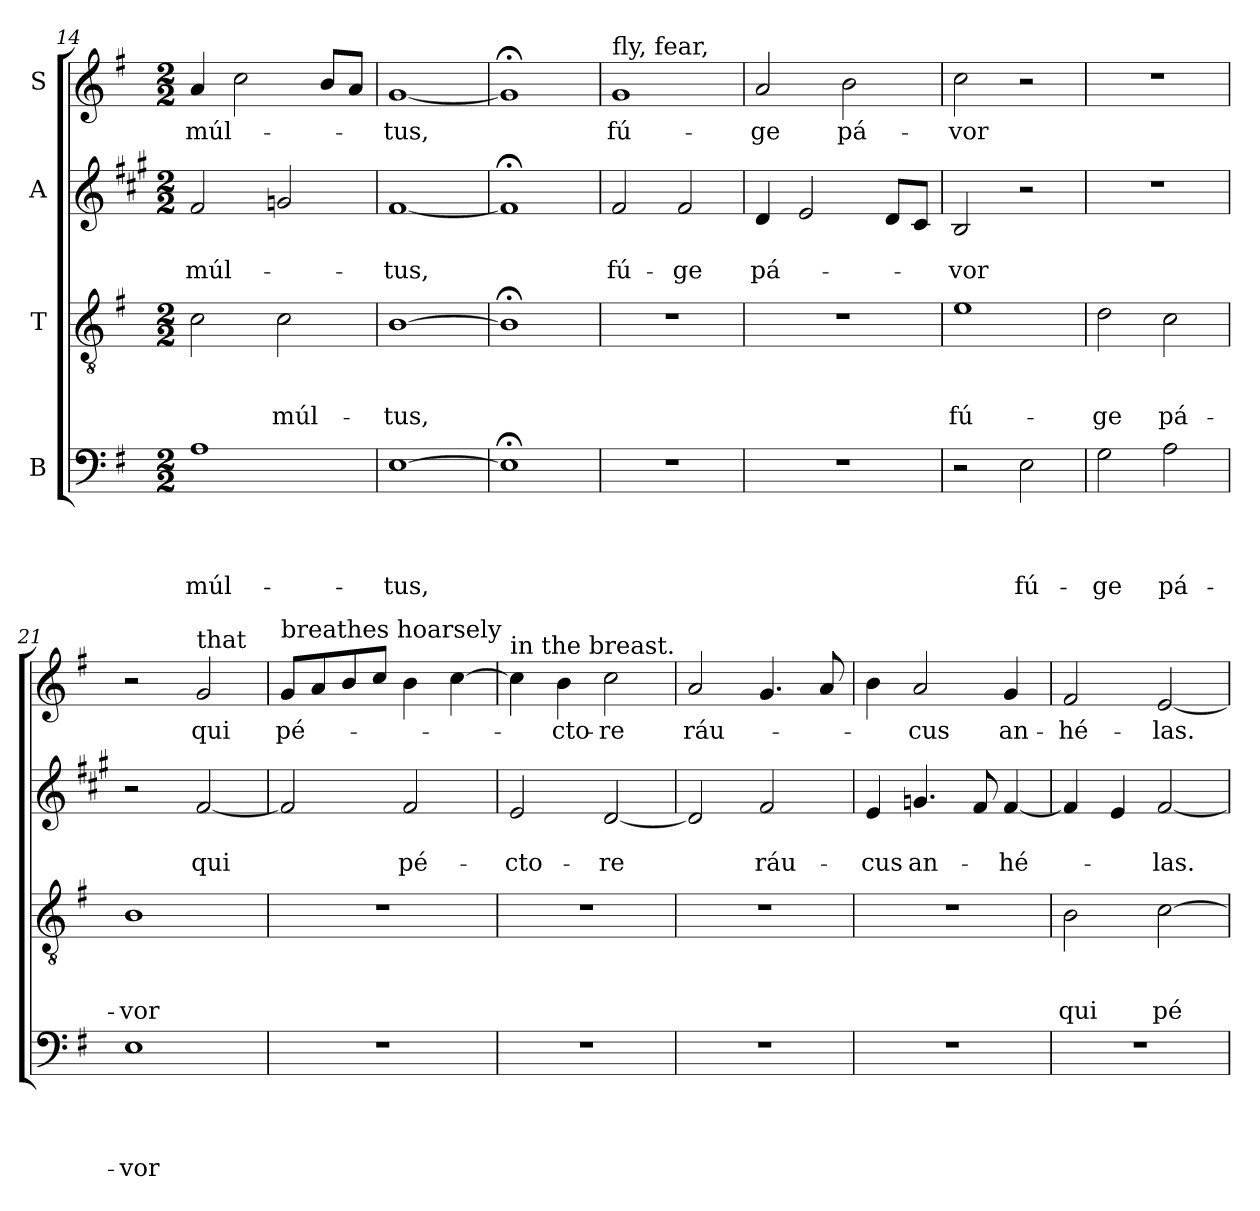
**kern	**text	**text	**text	**text	**kern	**text	**text	**text	**kern	**text	**text	**kern	**text
*part4	*part4	*part4	*part4	*part4	*part3	*part3	*part3	*part3	*part2	*part2	*part2	*part1	*part1
*staff4	*staff4	*staff4	*staff4	*staff4	*staff3	*staff3	*staff3	*staff3	*staff2	*staff2	*staff2	*staff1	*staff1
*I"B	*	*	*	*	*I"T	*	*	*	*I"A	*	*	*I"S	*
*clefF4	*	*	*	*	*clefGv2	*	*	*	*clefG2	*	*	*clefG2	*
*	*	*	*	*	*	*	*	*	*ITrd1c2	*	*	*	*
*k[f#]	*	*	*	*	*k[f#]	*	*	*	*k[f#]	*	*	*k[f#]	*
*G:	*	*	*	*	*G:	*	*	*	*G:	*	*	*G:	*
*M2/2	*	*	*	*	*M2/2	*	*	*	*M2/2	*	*	*M2/2	*
=14	=14	=14	=14	=14	=14	=14	=14	=14	=14	=14	=14	=14	=14
!	!	!	!	!LO:LY:b	!	!	!	!	!	!	!LO:LY:b	!	!LO:LY:b
1A	.	.	.	-múl-	2c\	.	.	.	2e/	.	-múl-	4a/	-múl-
.	.	.	.	.	.	.	.	.	.	.	.	2cc\	.
!	!	!	!	!	!	!	!	!LO:LY:b	!	!	!	!	!
.	.	.	.	.	2c\	.	.	-múl-	2fn/	.	.	.	.
.	.	.	.	.	.	.	.	.	.	.	.	8b/L	.
.	.	.	.	.	.	.	.	.	.	.	.	8a/J	.
!!LO:PB:g=z
=15	=15	=15	=15	=15	=15	=15	=15	=15	=15	=15	=15	=15	=15
!	!	!	!	!LO:LY:b	!	!	!	!LO:LY:b	!	!	!LO:LY:b	!	!LO:LY:b
[1E	.	.	.	-tus,	[1B	.	.	-tus,	[1e	.	-tus,	[1g	-tus,
=16	=16	=16	=16	=16	=16	=16	=16	=16	=16	=16	=16	=16	=16
1E;<]	.	.	.	.	1B;<]	.	.	.	1e;]	.	.	1g;]	.
=17	=17	=17	=17	=17	=17	=17	=17	=17	=17	=17	=17	=17	=17
!	!	!	!	!	!	!	!	!	!	!	!	!LO:TX:a:t=fly, fear,	!
!	!	!	!	!	!	!	!	!	!	!	!LO:LY:b	!	!LO:LY:b
1r	.	.	.	.	1r	.	.	.	2e/	.	fú-	1g	fú-
!	!	!	!	!	!	!	!	!	!	!	!LO:LY:b	!	!
.	.	.	.	.	.	.	.	.	2e/	.	-ge	.	.
=18	=18	=18	=18	=18	=18	=18	=18	=18	=18	=18	=18	=18	=18
!	!	!	!	!	!	!	!	!	!	!	!LO:LY:b	!	!LO:LY:b
1r	.	.	.	.	1r	.	.	.	4c/	.	pá-	2a/	-ge
.	.	.	.	.	.	.	.	.	2d/	.	.	.	.
!	!	!	!	!	!	!	!	!	!	!	!	!	!LO:LY:b
.	.	.	.	.	.	.	.	.	.	.	.	2b\	pá-
.	.	.	.	.	.	.	.	.	8c/L	.	.	.	.
.	.	.	.	.	.	.	.	.	8B/J	.	.	.	.
=19	=19	=19	=19	=19	=19	=19	=19	=19	=19	=19	=19	=19	=19
!	!	!	!	!	!	!	!	!LO:LY:b	!	!	!LO:LY:b	!	!LO:LY:b
2r	.	.	.	.	1e	.	.	fú-	2A/	.	-vor	2cc\	-vor
!	!	!	!	!LO:LY:b	!	!	!	!	!	!	!	!	!
2E\	.	.	.	fú-	.	.	.	.	2r	.	.	2r	.
=20	=20	=20	=20	=20	=20	=20	=20	=20	=20	=20	=20	=20	=20
!	!	!	!	!LO:LY:b	!	!	!	!LO:LY:b	!	!	!	!	!
2G\	.	.	.	-ge	2d\	.	.	-ge	1r	.	.	1r	.
!	!	!	!	!LO:LY:b	!	!	!	!LO:LY:b	!	!	!	!	!
2A\	.	.	.	pá-	2c\	.	.	pá-	.	.	.	.	.
=21	=21	=21	=21	=21	=21	=21	=21	=21	=21	=21	=21	=21	=21
!	!	!	!	!LO:LY:b	!	!	!	!LO:LY:b	!	!	!	!	!
1E	.	.	.	-vor	1B	.	.	-vor	2r	.	.	2r	.
!	!	!	!	!	!	!	!	!	!	!	!	!LO:TX:a:t=that	!
!	!	!	!	!	!	!	!	!	!	!	!LO:LY:b	!	!LO:LY:b
.	.	.	.	.	.	.	.	.	[2e/	.	qui	2g/	qui
!!LO:LB:g=z
=22	=22	=22	=22	=22	=22	=22	=22	=22	=22	=22	=22	=22	=22
!	!	!	!	!	!	!	!	!	!	!	!	!LO:TX:a:t=breathes hoarsely	!
!	!	!	!	!	!	!	!	!	!	!	!	!	!LO:LY:b
1r	.	.	.	.	1r	.	.	.	2e/]	.	.	8g/L	pé-
.	.	.	.	.	.	.	.	.	.	.	.	8a/	.
.	.	.	.	.	.	.	.	.	.	.	.	8b/	.
.	.	.	.	.	.	.	.	.	.	.	.	8cc/J	.
!	!	!	!	!	!	!	!	!	!	!	!LO:LY:b	!	!
.	.	.	.	.	.	.	.	.	2e/	.	pé-	4b\	.
.	.	.	.	.	.	.	.	.	.	.	.	[4cc\	.
=23	=23	=23	=23	=23	=23	=23	=23	=23	=23	=23	=23	=23	=23
!	!	!	!	!	!	!	!	!	!	!	!	!LO:TX:a:t=in the breast.	!
!	!	!	!	!	!	!	!	!	!	!	!LO:LY:b	!	!
1r	.	.	.	.	1r	.	.	.	2d/	.	-cto-	4cc\]	.
!	!	!	!	!	!	!	!	!	!	!	!	!	!LO:LY:b
.	.	.	.	.	.	.	.	.	.	.	.	4b\	-cto-
!	!	!	!	!	!	!	!	!	!	!	!LO:LY:b	!	!LO:LY:b
.	.	.	.	.	.	.	.	.	[2c/	.	-re	2cc\	-re
=24	=24	=24	=24	=24	=24	=24	=24	=24	=24	=24	=24	=24	=24
!	!	!	!	!	!	!	!	!	!	!	!	!	!LO:LY:b
1r	.	.	.	.	1r	.	.	.	2c/]	.	.	2a/	ráu-
!	!	!	!	!	!	!	!	!	!	!	!LO:LY:b	!	!
.	.	.	.	.	.	.	.	.	2e/	.	ráu-	4.g/	.
.	.	.	.	.	.	.	.	.	.	.	.	8a/	.
=25	=25	=25	=25	=25	=25	=25	=25	=25	=25	=25	=25	=25	=25
!	!	!	!	!	!	!	!	!	!	!	!LO:LY:b	!	!
1r	.	.	.	.	1r	.	.	.	4d/	.	-cus	4b\	.
!	!	!	!	!	!	!	!	!	!	!	!LO:LY:b	!	!LO:LY:b
.	.	.	.	.	.	.	.	.	4.fn/	.	an-	2a/	-cus
.	.	.	.	.	.	.	.	.	8e/	.	.	.	.
!	!	!	!	!	!	!	!	!	!	!	!LO:LY:b	!	!LO:LY:b
.	.	.	.	.	.	.	.	.	[4e/	.	-hé-	4g/	an-
=26	=26	=26	=26	=26	=26	=26	=26	=26	=26	=26	=26	=26	=26
!	!	!	!	!	!	!	!	!LO:LY:b	!	!	!	!	!LO:LY:b
1r	.	.	.	.	2B\	.	.	qui	4e/]	.	.	2f#/	-hé-
.	.	.	.	.	.	.	.	.	4d/	.	.	.	.
!	!	!	!	!	!	!	!	!LO:LY:b	!	!	!LO:LY:b	!	!LO:LY:b
.	.	.	.	.	[2c\	.	.	pé-	[2e/	.	-las.	[2e/	-las.
=	=	=	=	=	=	=	=	=	=	=	=	=	=
*-	*-	*-	*-	*-	*-	*-	*-	*-	*-	*-	*-	*-	*-
